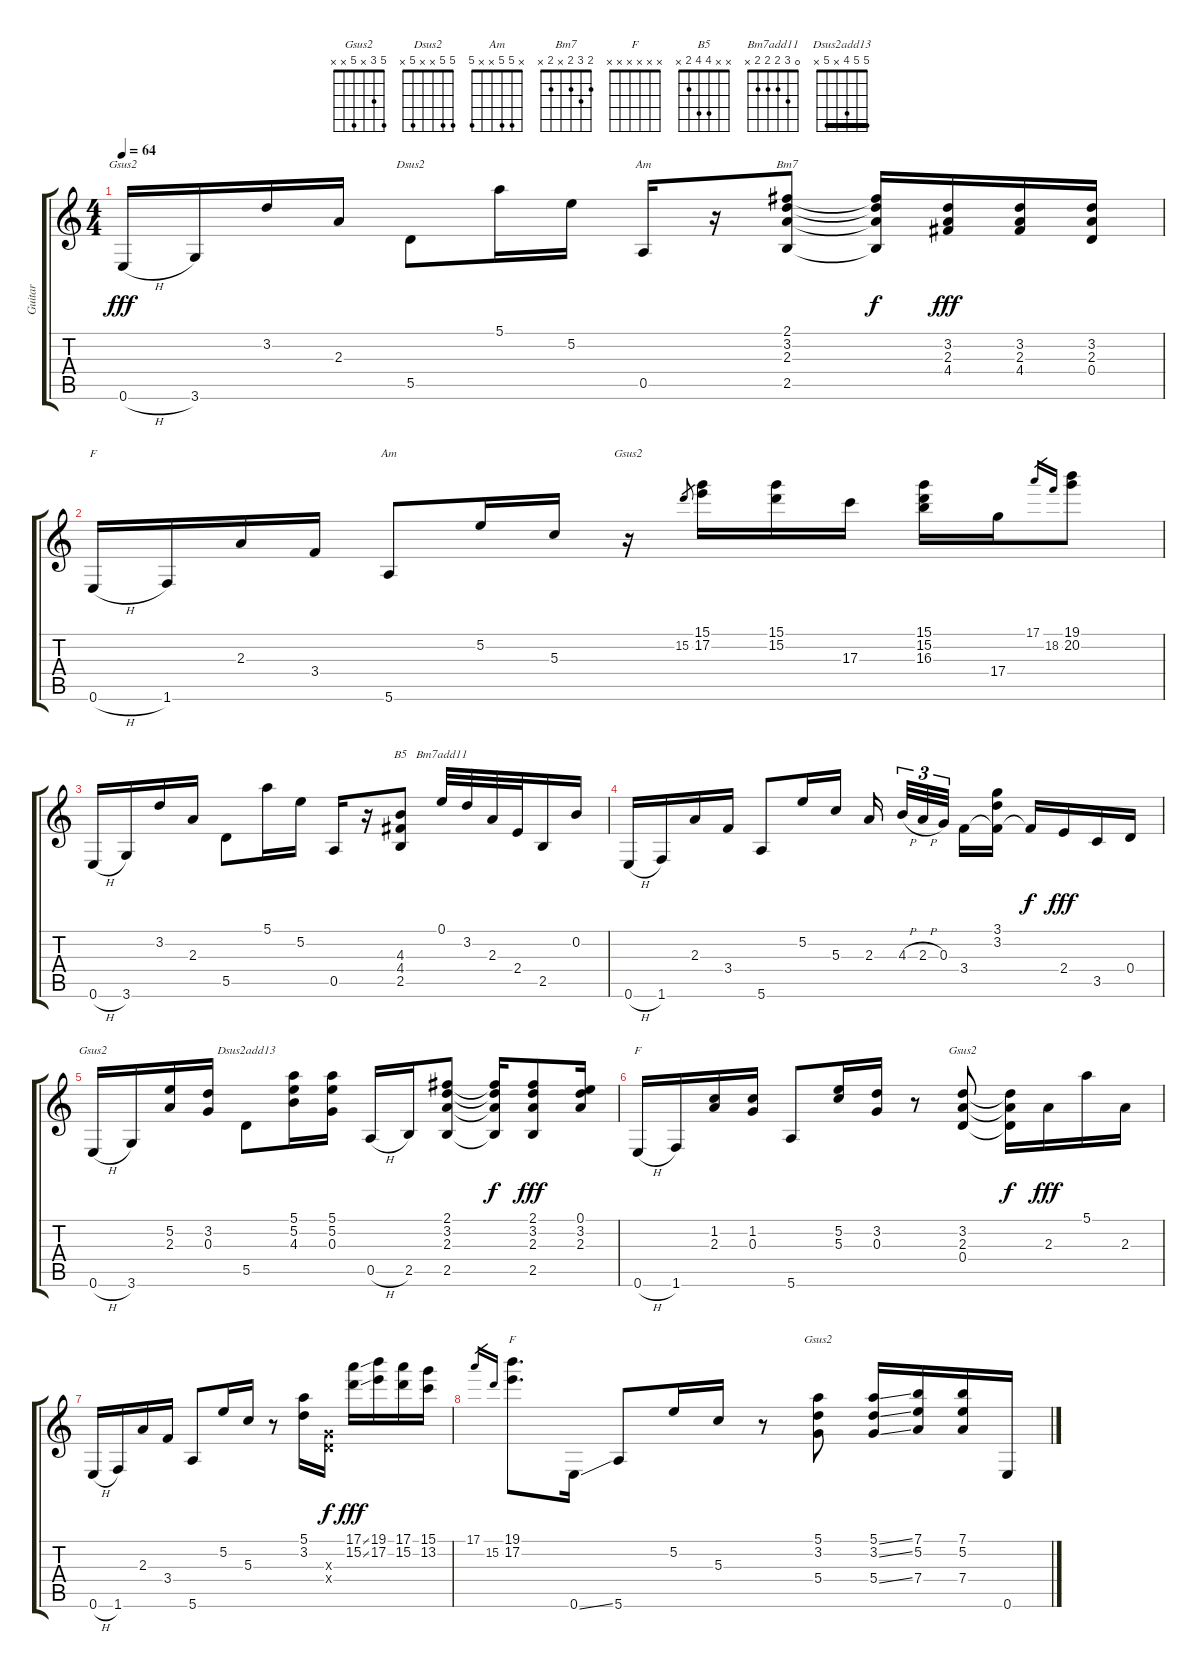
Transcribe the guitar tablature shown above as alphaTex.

\track ("Guitar" "Guitar") {instrument acousticguitarsteel}
\staff {score tabs}
\tuning (E4 B3 G3 D3 A2 E2) {hide}
\chord ("Gsus2" x 3 2 x x 3)
\chord ("Dsus2" 5 5 x x 5 x)
\chord ("Am" x x x x x x)
\chord ("Bm7" 2 3 2 x 2 x)
\chord ("F" x x 2 3 x 1)
\chord ("Am" x 5 5 x x 5)
\chord ("Gsus2" x x x x x x)
\chord ("B5" x x 4 4 2 x)
\chord ("Bm7add11" 0 3 2 2 2 x)
\chord ("Gsus2" 3 3 2 x x 3) {barre 3}
\chord ("Dsus2add13" 5 5 4 x 5 x) {barre 5}
\chord ("F" x 1 2 x x 1)
\chord ("Gsus2" 5 3 2 0 x x)
\chord ("F" x x x x x x)
\chord ("Gsus2" 5 3 x 5 x x)
\ts (4 4)
\tempo 64
\clef g2
\ks c
0.6{h}.16{ch "Gsus2" dy fff} 3.6.16 3.2.16 2.3.16 5.5.8{ch "Dsus2"} 5.1.16 5.2.16 0.5.16{ch "Am"} r.16 (2.1 3.2 2.3 2.5).8{ch "Bm7"} (2.1{t} 3.2{t} 2.3{t} 2.5{t}).16{dy f} (3.2 2.3 4.4).16{dy fff} (3.2 2.3 4.4).16 (3.2 2.3 0.4).16 |
0.6{h}.16{ch "F"} 1.6.16 2.3.16 3.4.16 5.6.8{ch "Am"} 5.2.16 5.3.16 r.16{ch "Gsus2"} 15.2.8{gr} (15.1 17.2).16 (15.1 15.2).16 17.3.16 (15.1 15.2 16.3).16 17.4.16 17.1.16{gr} 18.2.16{gr} (19.1 20.2).8 |
0.6{h}.16 3.6.16 3.2.16 2.3.16 5.5.8 5.1.16 5.2.16 0.5.16 r.16 (4.3 4.4 2.5).8{ch "B5"} 0.1.32{ch "Bm7add11"} 3.2.32 2.3.32 2.4.32 2.5.16 0.2.16 |
0.6{h}.16 1.6.16 2.3.16 3.4.16 5.6.8 5.2.16 5.3.16 2.3.16 4.3{h}.32{tu (3 2)} 2.3{h}.32{tu (3 2)} 0.3.32{tu (3 2)} 3.4.16 (3.1 3.2 3.4{t}).16 3.4{t}.16{dy f} 2.4.16{dy fff} 3.5.16 0.4.16 |
0.6{h}.16{ch "Gsus2"} 3.6.16 (5.2 2.3).16 (3.2 0.3).16 5.5.8{ch "Dsus2add13"} (5.1 5.2 4.3).16 (5.1 5.2 0.3).16 0.5{h}.16 2.5.16 (2.1 3.2 2.3 2.5).8 (2.1{t} 3.2{t} 2.3{t} 2.5{t}).16{dy f} (2.1 3.2 2.3 2.5).8{dy fff} (0.1 3.2 2.3).16 |
0.6{h}.16{ch "F"} 1.6.16 (1.2 2.3).16 (1.2 0.3).16 5.6.8 (5.2 5.3).16 (3.2 0.3).16 r.8 (3.2 2.3 0.4).8{ch "Gsus2"} (3.2{t} 2.3{t} 0.4{t}).16{dy f} 2.3.16{dy fff} 5.1.16 2.3.16 |
0.6{h}.16 1.6.16 2.3.16 3.4.16 5.6.8 5.2.16 5.3.16 r.8 (5.1 3.2).16 (0.3{x} 0.4{x}).16{dy f} (17.1{ss} 15.2{ss}).16{dy fff} (19.1 17.2).16 (17.1 15.2).16 (15.1 13.2).16 |
17.1.16{gr} 15.2.16{gr} (19.1 17.2).8{d ch "F"} 0.6{ss}.16 5.6.8 5.2.16 5.3.16 r.8 (5.1 3.2 5.4).8{ch "Gsus2"} (5.1{ss} 3.2{ss} 5.4{ss}).16 (7.1 5.2 7.4).16 (7.1 5.2 7.4).16 0.6.16
